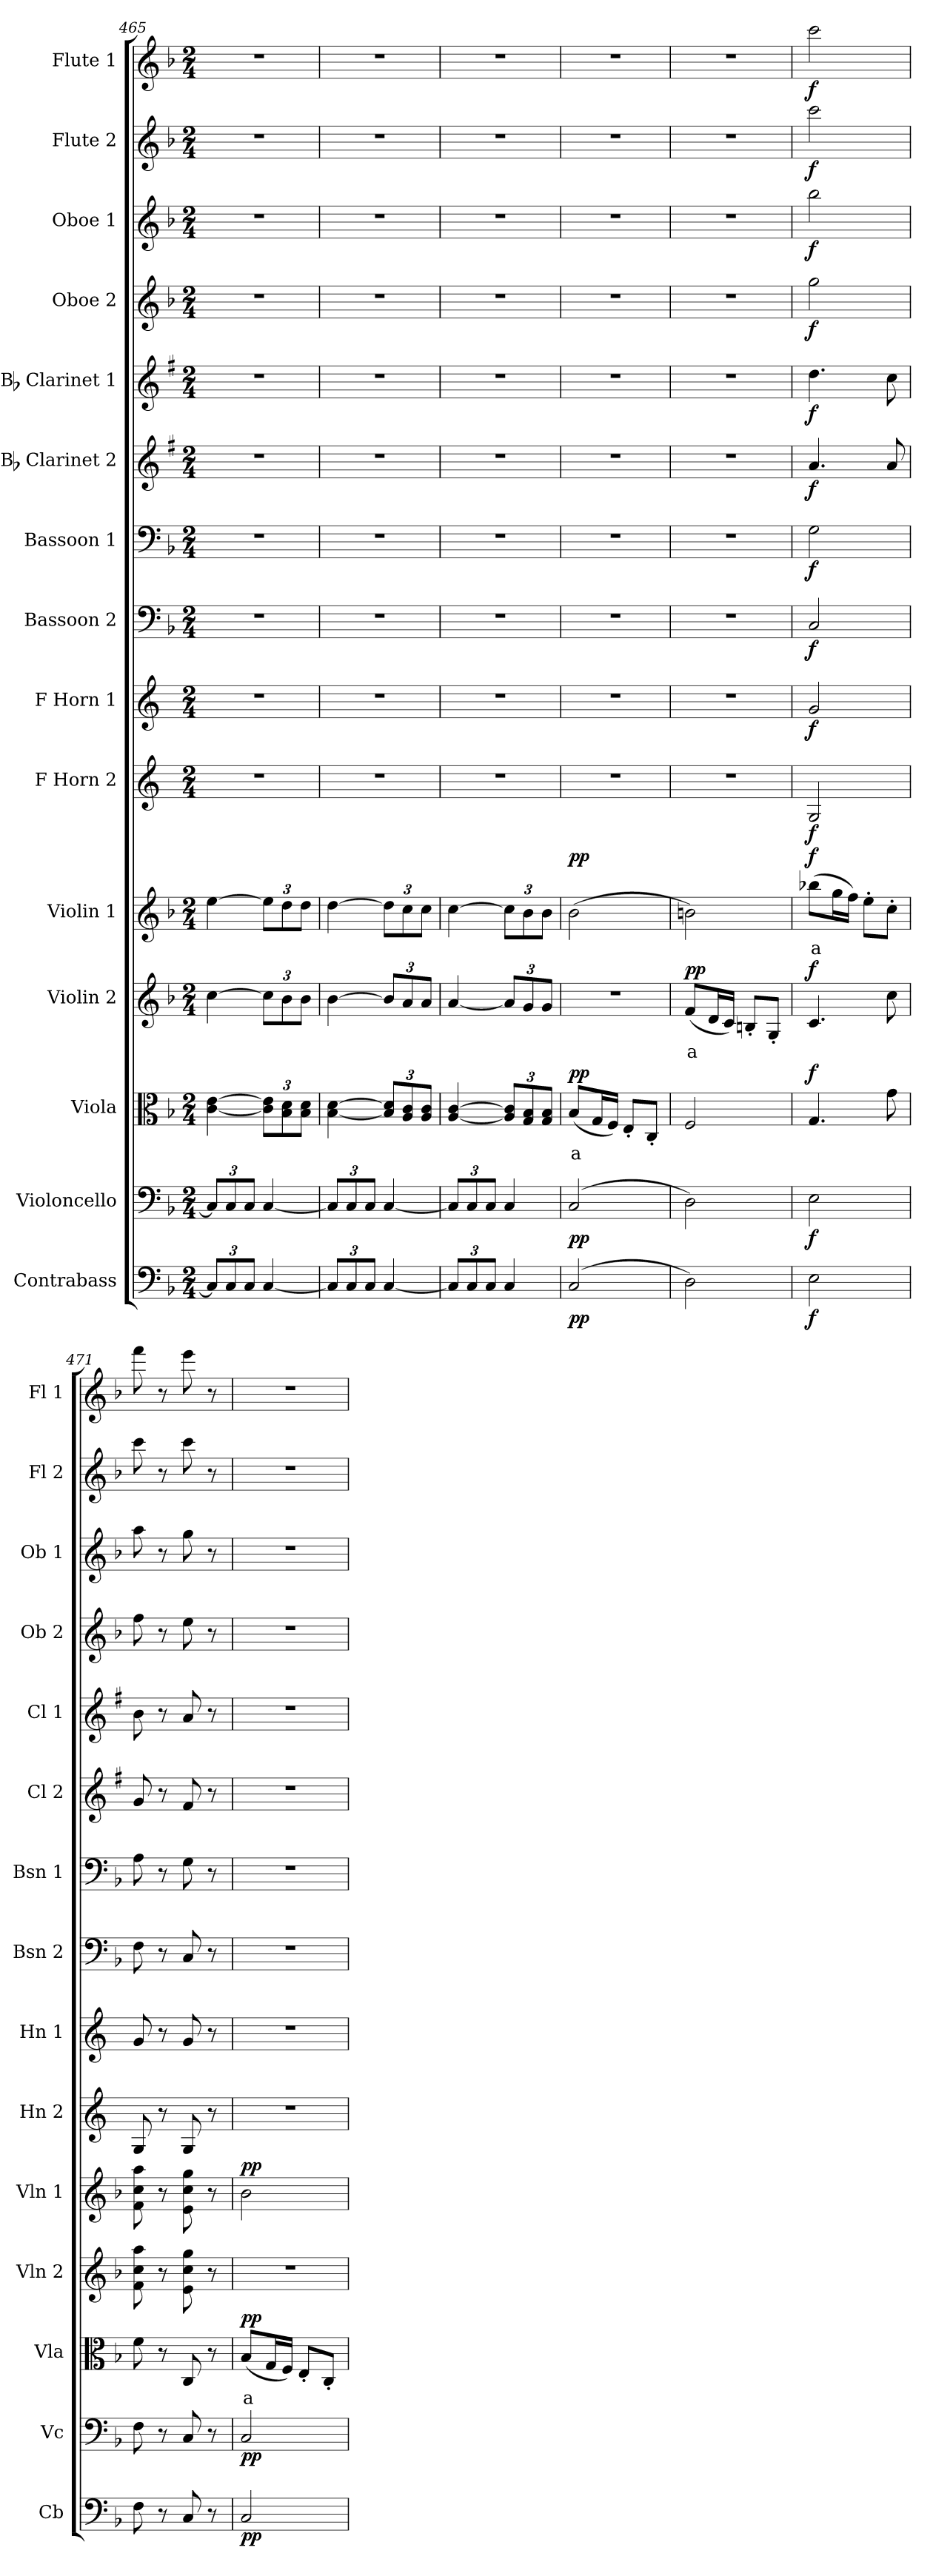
**kern	**dynam	**kern	**dynam	**kern	**text	**dynam	**kern	**text	**dynam	**kern	**text	**dynam	**kern	**dynam	**kern	**dynam	**kern	**dynam	**kern	**dynam	**kern	**dynam	**kern	**dynam	**kern	**dynam	**kern	**dynam	**kern	**dynam	**kern	**dynam
*part15	*part15	*part14	*part14	*part13	*part13	*part13	*part12	*part12	*part12	*part11	*part11	*part11	*part10	*part10	*part9	*part9	*part8	*part8	*part7	*part7	*part6	*part6	*part5	*part5	*part4	*part4	*part3	*part3	*part2	*part2	*part1	*part1
*staff15	*staff15	*staff14	*staff14	*staff13	*staff13	*staff13	*staff12	*staff12	*staff12	*staff11	*staff11	*staff11	*staff10	*staff10	*staff9	*staff9	*staff8	*staff8	*staff7	*staff7	*staff6	*staff6	*staff5	*staff5	*staff4	*staff4	*staff3	*staff3	*staff2	*staff2	*staff1	*staff1
*I"Contrabass	*	*I"Violoncello	*	*I"Viola	*	*	*I"Violin 2	*	*	*I"Violin 1	*	*	*I"F Horn 2	*	*I"F Horn 1	*	*I"Bassoon 2	*	*I"Bassoon 1	*	*I"Bb Clarinet 2	*	*I"Bb Clarinet 1	*	*I"Oboe 2	*	*I"Oboe 1	*	*I"Flute 2	*	*I"Flute 1	*
*I'Cb	*	*I'Vc	*	*I'Vla	*	*	*I'Vln 2	*	*	*I'Vln 1	*	*	*I'Hn 2	*	*I'Hn 1	*	*I'Bsn 2	*	*I'Bsn 1	*	*I'Cl 2	*	*I'Cl 1	*	*I'Ob 2	*	*I'Ob 1	*	*I'Fl 2	*	*I'Fl 1	*
*clefF4	*	*clefF4	*	*clefC3	*	*	*clefG2	*	*	*clefG2	*	*	*clefG2	*	*clefG2	*	*clefF4	*	*clefF4	*	*clefG2	*	*clefG2	*	*clefG2	*	*clefG2	*	*clefG2	*	*clefG2	*
*ITrd7c12	*	*	*	*	*	*	*	*	*	*	*	*	*ITrd4c7	*	*ITrd4c7	*	*	*	*	*	*ITrd1c2	*	*ITrd1c2	*	*	*	*	*	*	*	*	*
*k[b-]	*	*k[b-]	*	*k[b-]	*	*	*k[b-]	*	*	*k[b-]	*	*	*k[b-]	*	*k[b-]	*	*k[b-]	*	*k[b-]	*	*k[b-]	*	*k[b-]	*	*k[b-]	*	*k[b-]	*	*k[b-]	*	*k[b-]	*
*M2/4	*	*M2/4	*	*M2/4	*	*	*M2/4	*	*	*M2/4	*	*	*M2/4	*	*M2/4	*	*M2/4	*	*M2/4	*	*M2/4	*	*M2/4	*	*M2/4	*	*M2/4	*	*M2/4	*	*M2/4	*
*Xbrackettup	*	*Xbrackettup	*	*	*	*	*	*	*	*	*	*	*	*	*	*	*	*	*	*	*	*	*	*	*	*	*	*	*	*	*	*
=465	=465	=465	=465	=465	=465	=465	=465	=465	=465	=465	=465	=465	=465	=465	=465	=465	=465	=465	=465	=465	=465	=465	=465	=465	=465	=465	=465	=465	=465	=465	=465	=465
12CC/L]	.	12C/L]	.	[4c\ [4e\	.	.	[4cc\	.	.	[4ee\	.	.	2r	.	2r	.	2r	.	2r	.	2r	.	2r	.	2r	.	2r	.	2r	.	2r	.
12CC/	.	12C/	.	.	.	.	.	.	.	.	.	.	.	.	.	.	.	.	.	.	.	.	.	.	.	.	.	.	.	.	.	.
12CC/J	.	12C/J	.	.	.	.	.	.	.	.	.	.	.	.	.	.	.	.	.	.	.	.	.	.	.	.	.	.	.	.	.	.
*	*	*	*	*Xbrackettup	*	*	*Xbrackettup	*	*	*Xbrackettup	*	*	*	*	*	*	*	*	*	*	*	*	*	*	*	*	*	*	*	*	*	*
[4CC/	.	[4C/	.	12c\] 12e\]L	.	.	12cc\L]	.	.	12ee\L]	.	.	.	.	.	.	.	.	.	.	.	.	.	.	.	.	.	.	.	.	.	.
.	.	.	.	12B-\ 12d\	.	.	12b-\	.	.	12dd\	.	.	.	.	.	.	.	.	.	.	.	.	.	.	.	.	.	.	.	.	.	.
.	.	.	.	12B-\ 12d\J	.	.	12b-\J	.	.	12dd\J	.	.	.	.	.	.	.	.	.	.	.	.	.	.	.	.	.	.	.	.	.	.
!!LO:PB:g=z
=466	=466	=466	=466	=466	=466	=466	=466	=466	=466	=466	=466	=466	=466	=466	=466	=466	=466	=466	=466	=466	=466	=466	=466	=466	=466	=466	=466	=466	=466	=466	=466	=466
12CC/L]	.	12C/L]	.	[4B-\ [4d\	.	.	[4b-\	.	.	[4dd\	.	.	2r	.	2r	.	2r	.	2r	.	2r	.	2r	.	2r	.	2r	.	2r	.	2r	.
12CC/	.	12C/	.	.	.	.	.	.	.	.	.	.	.	.	.	.	.	.	.	.	.	.	.	.	.	.	.	.	.	.	.	.
12CC/J	.	12C/J	.	.	.	.	.	.	.	.	.	.	.	.	.	.	.	.	.	.	.	.	.	.	.	.	.	.	.	.	.	.
[4CC/	.	[4C/	.	12B-/] 12d/]L	.	.	12b-/L]	.	.	12dd\L]	.	.	.	.	.	.	.	.	.	.	.	.	.	.	.	.	.	.	.	.	.	.
.	.	.	.	12A/ 12c/	.	.	12a/	.	.	12cc\	.	.	.	.	.	.	.	.	.	.	.	.	.	.	.	.	.	.	.	.	.	.
.	.	.	.	12A/ 12c/J	.	.	12a/J	.	.	12cc\J	.	.	.	.	.	.	.	.	.	.	.	.	.	.	.	.	.	.	.	.	.	.
=467	=467	=467	=467	=467	=467	=467	=467	=467	=467	=467	=467	=467	=467	=467	=467	=467	=467	=467	=467	=467	=467	=467	=467	=467	=467	=467	=467	=467	=467	=467	=467	=467
12CC/L]	.	12C/L]	.	[4A/ [4c/	.	.	[4a/	.	.	[4cc\	.	.	2r	.	2r	.	2r	.	2r	.	2r	.	2r	.	2r	.	2r	.	2r	.	2r	.
12CC/	.	12C/	.	.	.	.	.	.	.	.	.	.	.	.	.	.	.	.	.	.	.	.	.	.	.	.	.	.	.	.	.	.
12CC/J	.	12C/J	.	.	.	.	.	.	.	.	.	.	.	.	.	.	.	.	.	.	.	.	.	.	.	.	.	.	.	.	.	.
4CC/	.	4C/	.	12A/] 12c/]L	.	.	12a/L]	.	.	12cc\L]	.	.	.	.	.	.	.	.	.	.	.	.	.	.	.	.	.	.	.	.	.	.
.	.	.	.	12G/ 12B-/	.	.	12g/	.	.	12b-\	.	.	.	.	.	.	.	.	.	.	.	.	.	.	.	.	.	.	.	.	.	.
.	.	.	.	12G/ 12B-/J	.	.	12g/J	.	.	12b-\J	.	.	.	.	.	.	.	.	.	.	.	.	.	.	.	.	.	.	.	.	.	.
=468	=468	=468	=468	=468	=468	=468	=468	=468	=468	=468	=468	=468	=468	=468	=468	=468	=468	=468	=468	=468	=468	=468	=468	=468	=468	=468	=468	=468	=468	=468	=468	=468
!	!LO:DY:b	!	!LO:DY:b	!	!LO:LY:b:color=#FF0000	!LO:DY:b	!	!	!	!	!	!LO:DY:b	!	!	!	!	!	!	!	!	!	!	!	!	!	!	!	!	!	!	!	!
(2CC/	pp	(2C/	pp	(8B-/L	a	pp	2r	.	.	(2b-\	.	pp	2r	.	2r	.	2r	.	2r	.	2r	.	2r	.	2r	.	2r	.	2r	.	2r	.
.	.	.	.	16G/L	.	.	.	.	.	.	.	.	.	.	.	.	.	.	.	.	.	.	.	.	.	.	.	.	.	.	.	.
.	.	.	.	16F/JJ)	.	.	.	.	.	.	.	.	.	.	.	.	.	.	.	.	.	.	.	.	.	.	.	.	.	.	.	.
.	.	.	.	8E'/L	.	.	.	.	.	.	.	.	.	.	.	.	.	.	.	.	.	.	.	.	.	.	.	.	.	.	.	.
.	.	.	.	8C'/J	.	.	.	.	.	.	.	.	.	.	.	.	.	.	.	.	.	.	.	.	.	.	.	.	.	.	.	.
=469	=469	=469	=469	=469	=469	=469	=469	=469	=469	=469	=469	=469	=469	=469	=469	=469	=469	=469	=469	=469	=469	=469	=469	=469	=469	=469	=469	=469	=469	=469	=469	=469
!	!	!	!	!	!	!	!	!LO:LY:b:color=#FF0000	!LO:DY:b	!	!	!	!	!	!	!	!	!	!	!	!	!	!	!	!	!	!	!	!	!	!	!
2DD\)	.	2D\)	.	2F/	.	.	(8f/L	a	pp	2bn\)	.	.	2r	.	2r	.	2r	.	2r	.	2r	.	2r	.	2r	.	2r	.	2r	.	2r	.
.	.	.	.	.	.	.	16d/L	.	.	.	.	.	.	.	.	.	.	.	.	.	.	.	.	.	.	.	.	.	.	.	.	.
.	.	.	.	.	.	.	16c/JJ)	.	.	.	.	.	.	.	.	.	.	.	.	.	.	.	.	.	.	.	.	.	.	.	.	.
.	.	.	.	.	.	.	8Bn'/L	.	.	.	.	.	.	.	.	.	.	.	.	.	.	.	.	.	.	.	.	.	.	.	.	.
.	.	.	.	.	.	.	8G'/J	.	.	.	.	.	.	.	.	.	.	.	.	.	.	.	.	.	.	.	.	.	.	.	.	.
=470	=470	=470	=470	=470	=470	=470	=470	=470	=470	=470	=470	=470	=470	=470	=470	=470	=470	=470	=470	=470	=470	=470	=470	=470	=470	=470	=470	=470	=470	=470	=470	=470
!	!LO:DY:b	!	!LO:DY:b	!	!	!LO:DY:b	!	!	!LO:DY:b	!	!LO:LY:b:color=#FF0000	!LO:DY:b	!	!LO:DY:b	!	!LO:DY:b	!	!LO:DY:b	!	!LO:DY:b	!	!LO:DY:b	!	!LO:DY:b	!	!LO:DY:b	!	!LO:DY:b	!	!LO:DY:b	!	!LO:DY:b
2EE\	f	2E\	f	4.G/	.	f	4.c/	.	f	(8bb-X\L	a	f	2C/	f	2c/	f	2C/	f	2G\	f	4.g/	f	4.cc\	f	2gg\	f	2bb-\	f	2ccc\	f	2ccc\	f
.	.	.	.	.	.	.	.	.	.	16gg\L	.	.	.	.	.	.	.	.	.	.	.	.	.	.	.	.	.	.	.	.	.	.
.	.	.	.	.	.	.	.	.	.	16ff\JJ)	.	.	.	.	.	.	.	.	.	.	.	.	.	.	.	.	.	.	.	.	.	.
.	.	.	.	.	.	.	.	.	.	8ee'\L	.	.	.	.	.	.	.	.	.	.	.	.	.	.	.	.	.	.	.	.	.	.
.	.	.	.	8g\	.	.	8cc\	.	.	8cc'\J	.	.	.	.	.	.	.	.	.	.	8g/	.	8b-\	.	.	.	.	.	.	.	.	.
=471	=471	=471	=471	=471	=471	=471	=471	=471	=471	=471	=471	=471	=471	=471	=471	=471	=471	=471	=471	=471	=471	=471	=471	=471	=471	=471	=471	=471	=471	=471	=471	=471
8FF\	.	8F\	.	8f\	.	.	8f\ 8cc\ 8aa\	.	.	8f\ 8cc\ 8aa\	.	.	8C/	.	8c/	.	8F\	.	8A\	.	8f/	.	8a\	.	8ff\	.	8aa\	.	8ccc\	.	8fff\	.
8r	.	8r	.	8r	.	.	8r	.	.	8r	.	.	8r	.	8r	.	8r	.	8r	.	8r	.	8r	.	8r	.	8r	.	8r	.	8r	.
8CC/	.	8C/	.	8C/	.	.	8e\ 8cc\ 8gg\	.	.	8e\ 8cc\ 8gg\	.	.	8C/	.	8c/	.	8C/	.	8G\	.	8e/	.	8g/	.	8ee\	.	8gg\	.	8ccc\	.	8eee\	.
8r	.	8r	.	8r	.	.	8r	.	.	8r	.	.	8r	.	8r	.	8r	.	8r	.	8r	.	8r	.	8r	.	8r	.	8r	.	8r	.
=472	=472	=472	=472	=472	=472	=472	=472	=472	=472	=472	=472	=472	=472	=472	=472	=472	=472	=472	=472	=472	=472	=472	=472	=472	=472	=472	=472	=472	=472	=472	=472	=472
!	!LO:DY:b	!	!LO:DY:b	!	!LO:LY:b:color=#FF0000	!LO:DY:b	!	!	!	!	!	!LO:DY:b	!	!	!	!	!	!	!	!	!	!	!	!	!	!	!	!	!	!	!	!
2CC/	pp	2C/	pp	(8B-/L	a	pp	2r	.	.	2b-\	.	pp	2r	.	2r	.	2r	.	2r	.	2r	.	2r	.	2r	.	2r	.	2r	.	2r	.
.	.	.	.	16G/L	.	.	.	.	.	.	.	.	.	.	.	.	.	.	.	.	.	.	.	.	.	.	.	.	.	.	.	.
.	.	.	.	16F/JJ)	.	.	.	.	.	.	.	.	.	.	.	.	.	.	.	.	.	.	.	.	.	.	.	.	.	.	.	.
.	.	.	.	8E'/L	.	.	.	.	.	.	.	.	.	.	.	.	.	.	.	.	.	.	.	.	.	.	.	.	.	.	.	.
.	.	.	.	8C'/J	.	.	.	.	.	.	.	.	.	.	.	.	.	.	.	.	.	.	.	.	.	.	.	.	.	.	.	.
=	=	=	=	=	=	=	=	=	=	=	=	=	=	=	=	=	=	=	=	=	=	=	=	=	=	=	=	=	=	=	=	=
*-	*-	*-	*-	*-	*-	*-	*-	*-	*-	*-	*-	*-	*-	*-	*-	*-	*-	*-	*-	*-	*-	*-	*-	*-	*-	*-	*-	*-	*-	*-	*-	*-
